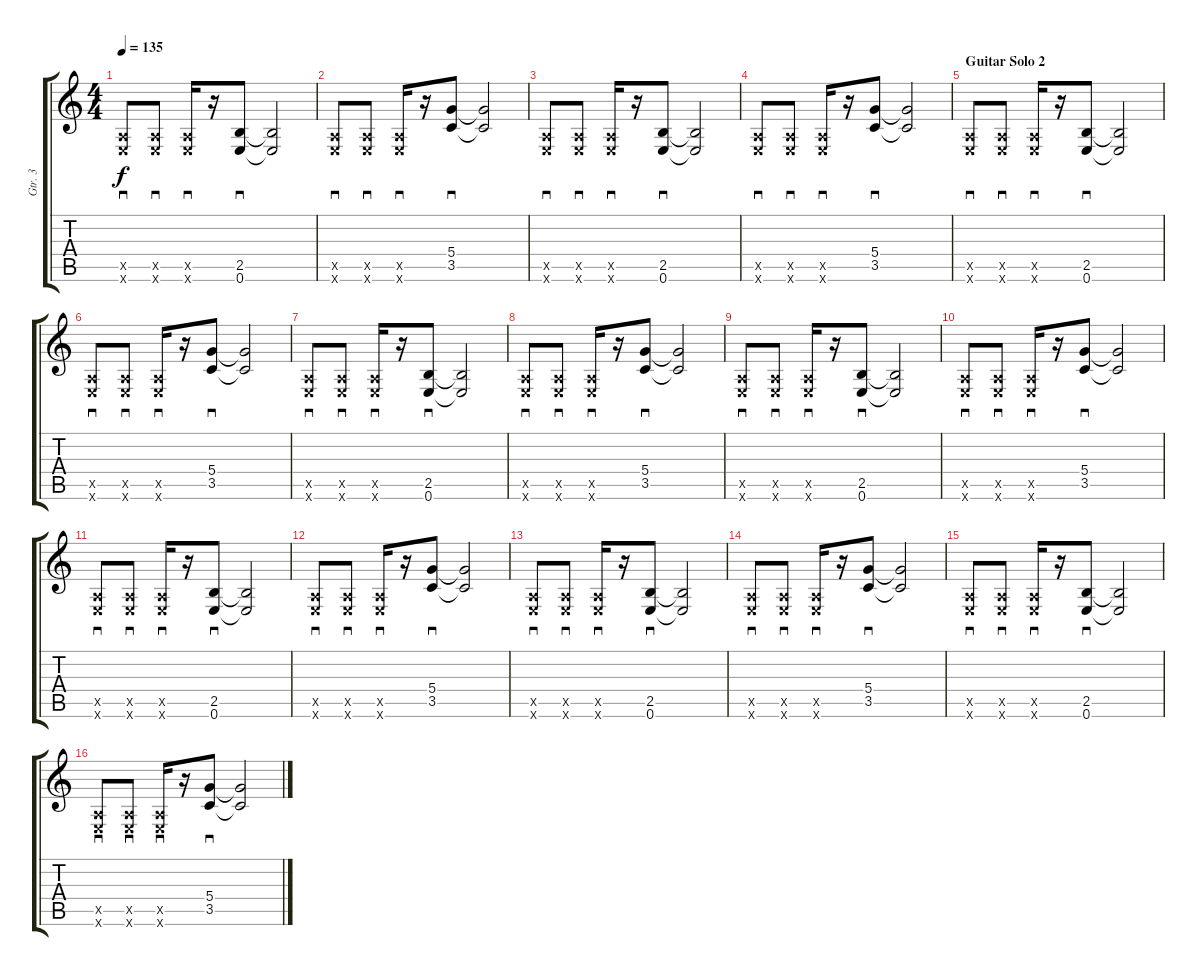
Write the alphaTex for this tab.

\track ("Gtr. 3" "Gtr. 3") {instrument overdrivenguitar}
\staff {score tabs}
\tuning (E4 B3 G3 D3 A2 E2) {hide}
\ts (4 4)
\tempo 135
\clef g2
\ks c
(0.5{x} 0.6{x}).8{sd dy f} (0.5{x} 0.6{x}).8{sd} (0.5{x} 0.6{x}).16{sd} r.16 (2.5 0.6).8{sd} (2.5{t} 0.6{t}).2 |
(0.5{x} 0.6{x}).8{sd} (0.5{x} 0.6{x}).8{sd} (0.5{x} 0.6{x}).16{sd} r.16 (5.4 3.5).8{sd} (5.4{t} 3.5{t}).2 |
(0.5{x} 0.6{x}).8{sd} (0.5{x} 0.6{x}).8{sd} (0.5{x} 0.6{x}).16{sd} r.16 (2.5 0.6).8{sd} (2.5{t} 0.6{t}).2 |
(0.5{x} 0.6{x}).8{sd} (0.5{x} 0.6{x}).8{sd} (0.5{x} 0.6{x}).16{sd} r.16 (5.4 3.5).8{sd} (5.4{t} 3.5{t}).2 |
\section ("" "Guitar Solo 2")
(0.5{x} 0.6{x}).8{sd} (0.5{x} 0.6{x}).8{sd} (0.5{x} 0.6{x}).16{sd} r.16 (2.5 0.6).8{sd} (2.5{t} 0.6{t}).2 |
(0.5{x} 0.6{x}).8{sd} (0.5{x} 0.6{x}).8{sd} (0.5{x} 0.6{x}).16{sd} r.16 (5.4 3.5).8{sd} (5.4{t} 3.5{t}).2 |
(0.5{x} 0.6{x}).8{sd} (0.5{x} 0.6{x}).8{sd} (0.5{x} 0.6{x}).16{sd} r.16 (2.5 0.6).8{sd} (2.5{t} 0.6{t}).2 |
(0.5{x} 0.6{x}).8{sd} (0.5{x} 0.6{x}).8{sd} (0.5{x} 0.6{x}).16{sd} r.16 (5.4 3.5).8{sd} (5.4{t} 3.5{t}).2 |
(0.5{x} 0.6{x}).8{sd} (0.5{x} 0.6{x}).8{sd} (0.5{x} 0.6{x}).16{sd} r.16 (2.5 0.6).8{sd} (2.5{t} 0.6{t}).2 |
(0.5{x} 0.6{x}).8{sd} (0.5{x} 0.6{x}).8{sd} (0.5{x} 0.6{x}).16{sd} r.16 (5.4 3.5).8{sd} (5.4{t} 3.5{t}).2 |
(0.5{x} 0.6{x}).8{sd} (0.5{x} 0.6{x}).8{sd} (0.5{x} 0.6{x}).16{sd} r.16 (2.5 0.6).8{sd} (2.5{t} 0.6{t}).2 |
(0.5{x} 0.6{x}).8{sd} (0.5{x} 0.6{x}).8{sd} (0.5{x} 0.6{x}).16{sd} r.16 (5.4 3.5).8{sd} (5.4{t} 3.5{t}).2 |
(0.5{x} 0.6{x}).8{sd} (0.5{x} 0.6{x}).8{sd} (0.5{x} 0.6{x}).16{sd} r.16 (2.5 0.6).8{sd} (2.5{t} 0.6{t}).2 |
(0.5{x} 0.6{x}).8{sd} (0.5{x} 0.6{x}).8{sd} (0.5{x} 0.6{x}).16{sd} r.16 (5.4 3.5).8{sd} (5.4{t} 3.5{t}).2 |
(0.5{x} 0.6{x}).8{sd} (0.5{x} 0.6{x}).8{sd} (0.5{x} 0.6{x}).16{sd} r.16 (2.5 0.6).8{sd} (2.5{t} 0.6{t}).2 |
(0.5{x} 0.6{x}).8{sd} (0.5{x} 0.6{x}).8{sd} (0.5{x} 0.6{x}).16{sd} r.16 (5.4 3.5).8{sd} (5.4{t} 3.5{t}).2
